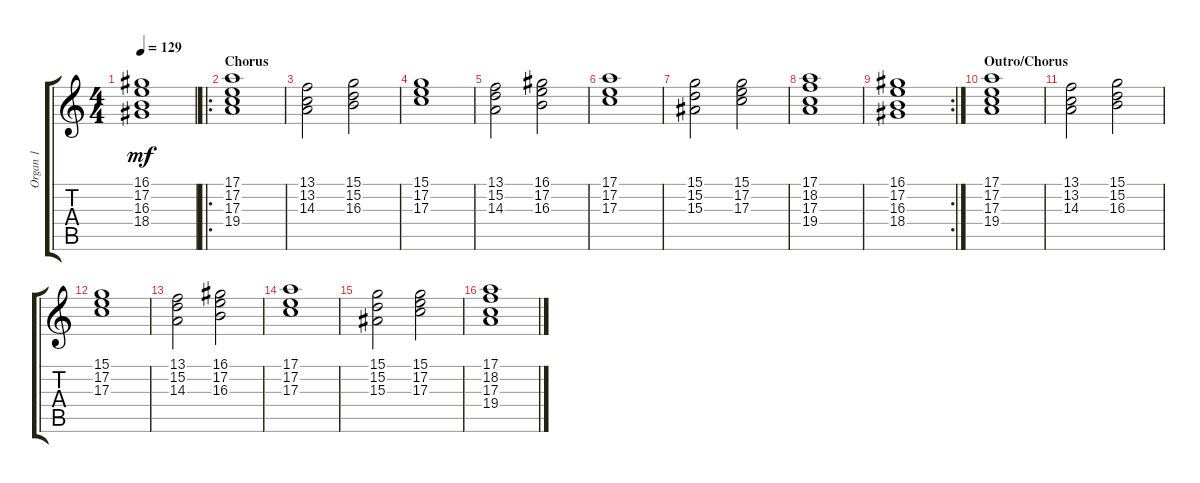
\track ("Organ 1" "Organ 1") {instrument churchorgan}
\staff {score tabs}
\tuning (E4 B3 G3 D3 A2 E2) {hide}
\ts (4 4)
\tempo 129
\clef g2
\ks c
(16.1 17.2 16.3 18.4).1{dy mf} |
\ro
\section ("" "Chorus")
(17.1 17.2 17.3 19.4).1 |
(13.1 13.2 14.3).2 (15.1 15.2 16.3).2 |
(15.1 17.2 17.3).1 |
(13.1 15.2 14.3).2 (16.1 17.2 16.3).2 |
(17.1 17.2 17.3).1 |
(15.1 15.2 15.3).2 (15.1 17.2 17.3).2 |
(17.1 18.2 17.3 19.4).1 |
\rc 2
(16.1 17.2 16.3 18.4).1 |
\section ("" "Outro/Chorus")
(17.1 17.2 17.3 19.4).1 |
(13.1 13.2 14.3).2 (15.1 15.2 16.3).2 |
(15.1 17.2 17.3).1 |
(13.1 15.2 14.3).2 (16.1 17.2 16.3).2 |
(17.1 17.2 17.3).1 |
(15.1 15.2 15.3).2 (15.1 17.2 17.3).2 |
(17.1 18.2 17.3 19.4).1
